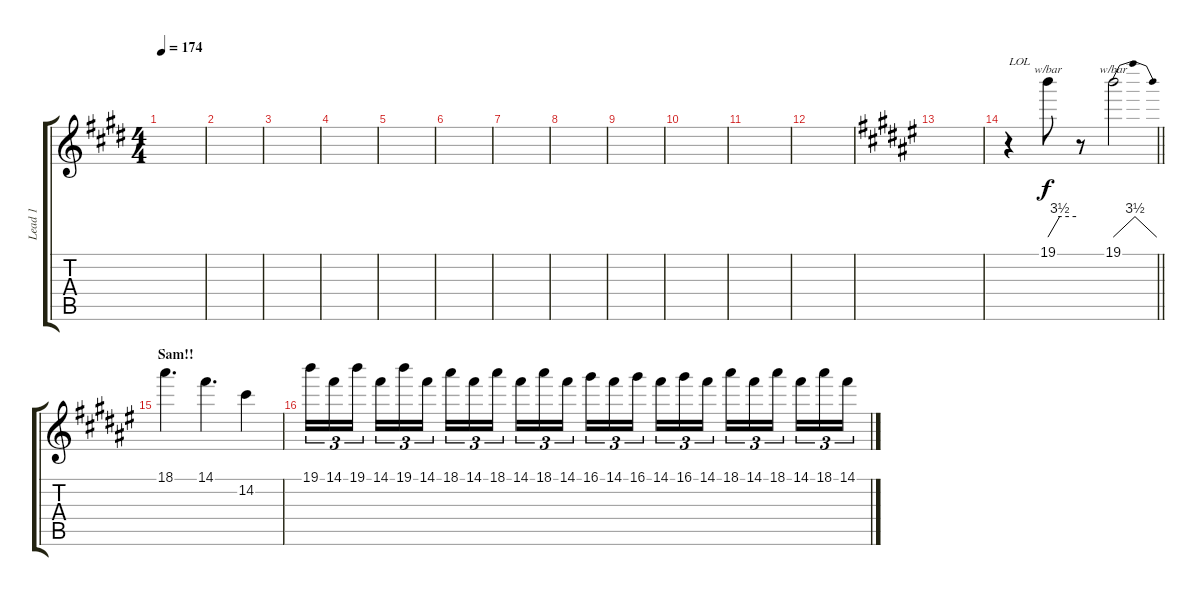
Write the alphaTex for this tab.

\track ("Lead 1" "Lead 1") {instrument distortionguitar}
\staff {score tabs}
\tuning (E4 B3 G3 D3 A2 E2) {hide}
\ts (4 4)
\tempo 174
\clef g2
\ks e
|
|
|
|
|
|
|
|
|
|
|
|
\ks f#
|
\barLineRight lightlight
r.4{txt "LOL"} 19.1.8{tbe (custom default 0 0 25 14 60 14)} r.8 19.1.2{tbe (dip default 0 0 8 14 19 14 60 0)} |
\section ("" "Sam!!")
18.1.4{d} 14.1.4{d} 14.2.4 |
19.1.16{tu (3 2)} 14.1.16{tu (3 2)} 19.1.16{tu (3 2) beam splitsecondary} 14.1.16{tu (3 2)} 19.1.16{tu (3 2)} 14.1.16{tu (3 2)} 18.1.16{tu (3 2)} 14.1.16{tu (3 2)} 18.1.16{tu (3 2) beam splitsecondary} 14.1.16{tu (3 2)} 18.1.16{tu (3 2)} 14.1.16{tu (3 2)} 16.1.16{tu (3 2)} 14.1.16{tu (3 2)} 16.1.16{tu (3 2) beam splitsecondary} 14.1.16{tu (3 2)} 16.1.16{tu (3 2)} 14.1.16{tu (3 2)} 18.1.16{tu (3 2)} 14.1.16{tu (3 2)} 18.1.16{tu (3 2) beam splitsecondary} 14.1.16{tu (3 2)} 18.1.16{tu (3 2)} 14.1.16{tu (3 2)}
